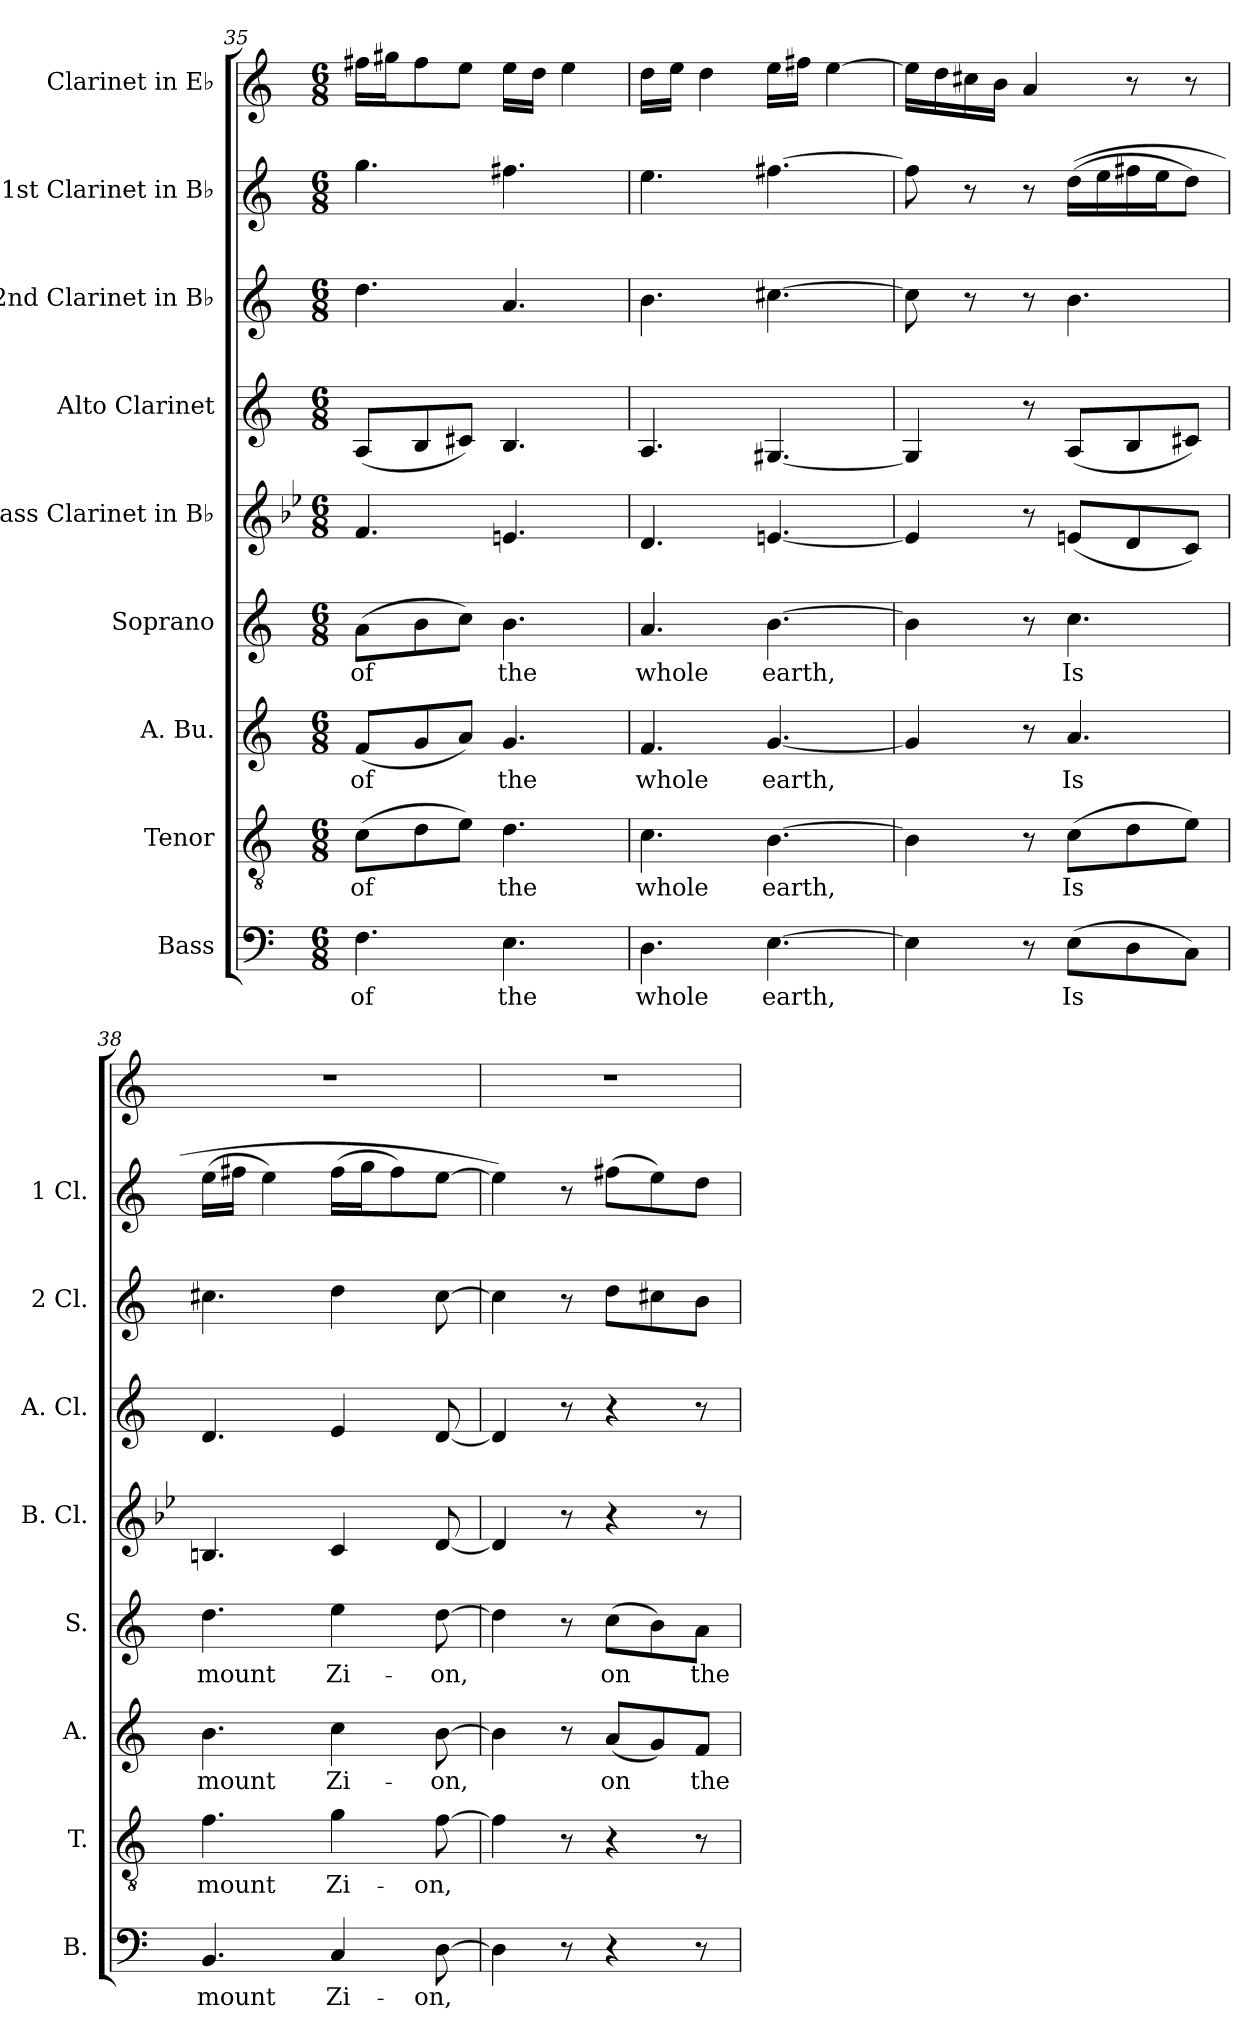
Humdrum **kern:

**kern	**text	**kern	**text	**kern	**text	**kern	**text	**kern	**kern	**kern	**kern	**kern
*part9	*part9	*part8	*part8	*part7	*part7	*part6	*part6	*part5	*part4	*part3	*part2	*part1
*staff9	*staff9	*staff8	*staff8	*staff7	*staff7	*staff6	*staff6	*staff5	*staff4	*staff3	*staff2	*staff1
*I"Bass	*	*I"Tenor	*	*I"A. Bu.	*	*I"Soprano	*	*I"Bass Clarinet in B♭	*I"Alto Clarinet	*I"2nd Clarinet in B♭	*I"1st Clarinet in B♭	*I"Clarinet in E♭
*I'B.	*	*I'T.	*	*I'A.	*	*I'S.	*	*I'B. Cl.	*I'A. Cl.	*I'2 Cl.	*I'1 Cl.	*
*clefF4	*	*clefGv2	*	*clefG2	*	*clefG2	*	*clefG2	*clefG2	*clefG2	*clefG2	*clefG2
*	*	*	*	*	*	*	*	*ITrd8c14	*ITrd5c9	*ITrd1c2	*ITrd1c2	*ITrd-2c-3
*k[]	*	*k[]	*	*k[]	*	*k[]	*	*k[b-e-]	*k[b-e-a-]	*k[b-e-]	*k[b-e-]	*k[b-e-a-]
*M6/8	*	*M6/8	*	*M6/8	*	*M6/8	*	*M6/8	*M6/8	*M6/8	*M6/8	*M6/8
=35	=35	=35	=35	=35	=35	=35	=35	=35	=35	=35	=35	=35
!	!LO:LY:b	!	!LO:LY:b	!	!LO:LY:b	!	!LO:LY:b	!	!	!	!	!
4.F\	of	(8c\L	of	(8f/L	of	(8a\L	of	4.F/	(8C/L	4.cc\	4.ff\	16aan\LL
.	.	.	.	.	.	.	.	.	.	.	.	16bbn\J
.	.	8d\	.	8g/	.	8b\	.	.	8D/	.	.	8aa\
.	.	8e\J)	.	8a/J)	.	8cc\J)	.	.	8En/J)	.	.	8gg\J
!	!LO:LY:b	!	!LO:LY:b	!	!LO:LY:b	!	!LO:LY:b	!	!	!	!	!
4.E\	the	4.d\	the	4.g/	the	4.b\	the	4.En/	4.D/	4.g/	4.een\	16gg\LL
.	.	.	.	.	.	.	.	.	.	.	.	16ff\JJ
.	.	.	.	.	.	.	.	.	.	.	.	4gg\
=36	=36	=36	=36	=36	=36	=36	=36	=36	=36	=36	=36	=36
!	!LO:LY:b	!	!LO:LY:b	!	!LO:LY:b	!	!LO:LY:b	!	!	!	!	!
4.D\	whole	4.c\	whole	4.f/	whole	4.a/	whole	4.D/	4.C/	4.a\	4.dd\	16ff\LL
.	.	.	.	.	.	.	.	.	.	.	.	16gg\JJ
.	.	.	.	.	.	.	.	.	.	.	.	4ff\
!	!LO:LY:b	!	!LO:LY:b	!	!LO:LY:b	!	!LO:LY:b	!	!	!	!	!
[4.E\	earth,	[4.B\	earth,	[4.g/	earth,	[4.b\	earth,	[4.En/	[4.BBn/	[4.bn\	[4.een\	16gg\LL
.	.	.	.	.	.	.	.	.	.	.	.	16aan\JJ
.	.	.	.	.	.	.	.	.	.	.	.	[4gg\
=37	=37	=37	=37	=37	=37	=37	=37	=37	=37	=37	=37	=37
4E\]	.	4B\]	.	4g/]	.	4b\]	.	4E/]	4BB/]	8b\]	8ee\]	16gg\LL]
.	.	.	.	.	.	.	.	.	.	.	.	16ff\
.	.	.	.	.	.	.	.	.	.	8r	8r	16een\
.	.	.	.	.	.	.	.	.	.	.	.	16dd\JJ
8r	.	8r	.	8r	.	8r	.	8r	8r	8r	8r	4cc/
!	!LO:LY:b	!	!LO:LY:b	!	!LO:LY:b	!	!LO:LY:b	!	!	!	!	!
(8E\L	Is	(8c\L	Is	4.a/	Is	4.cc\	Is	(8En/L	(8C/L	4.a\	((16cc\LL	.
.	.	.	.	.	.	.	.	.	.	.	16dd\	.
8D\	.	8d\	.	.	.	.	.	8D/	8D/	.	16een\	8r
.	.	.	.	.	.	.	.	.	.	.	16dd\J	.
8C\J)	.	8e\J)	.	.	.	.	.	8C/J)	8En/J)	.	8cc\J)	8r
!!LO:PB:g=z
=38	=38	=38	=38	=38	=38	=38	=38	=38	=38	=38	=38	=38
!	!LO:LY:b	!	!LO:LY:b	!	!LO:LY:b	!	!LO:LY:b	!	!	!	!	!
4.BB/	mount	4.f\	mount	4.b\	mount	4.dd\	mount	4.BBn/	4.F/	4.bn\	(16dd\LL	2.r
.	.	.	.	.	.	.	.	.	.	.	16een\JJ	.
.	.	.	.	.	.	.	.	.	.	.	4dd\)	.
!	!LO:LY:b	!	!LO:LY:b	!	!LO:LY:b	!	!LO:LY:b	!	!	!	!	!
4C/	Zi-	4g\	Zi-	4cc\	Zi-	4ee\	Zi-	4C/	4G/	4cc\	(16ee\LL	.
.	.	.	.	.	.	.	.	.	.	.	16ff\J	.
.	.	.	.	.	.	.	.	.	.	.	8ee\)	.
!	!LO:LY:b	!	!LO:LY:b	!	!LO:LY:b	!	!LO:LY:b	!	!	!	!	!
[8D\	-on,	[8f\	-on,	[8b\	-on,	[8dd\	-on,	[8D/	[8F/	[8b\	[8dd\J	.
=39	=39	=39	=39	=39	=39	=39	=39	=39	=39	=39	=39	=39
4D\]	.	4f\]	.	4b\]	.	4dd\]	.	4D/]	4F/]	4b\]	4dd\])	2.r
8r	.	8r	.	8r	.	8r	.	8r	8r	8r	8r	.
!	!	!	!	!	!LO:LY:b	!	!LO:LY:b	!	!	!	!	!
4r	.	4r	.	(8a/L	on	(8cc\L	on	4r	4r	8cc\L	(8een\L	.
.	.	.	.	8g/)	.	8b\)	.	.	.	8bn\	8dd\)	.
!	!	!	!	!	!LO:LY:b	!	!LO:LY:b	!	!	!	!	!
8r	.	8r	.	8f/J	the	8a\J	the	8r	8r	8a\J	8cc\J	.
=	=	=	=	=	=	=	=	=	=	=	=	=
*-	*-	*-	*-	*-	*-	*-	*-	*-	*-	*-	*-	*-
